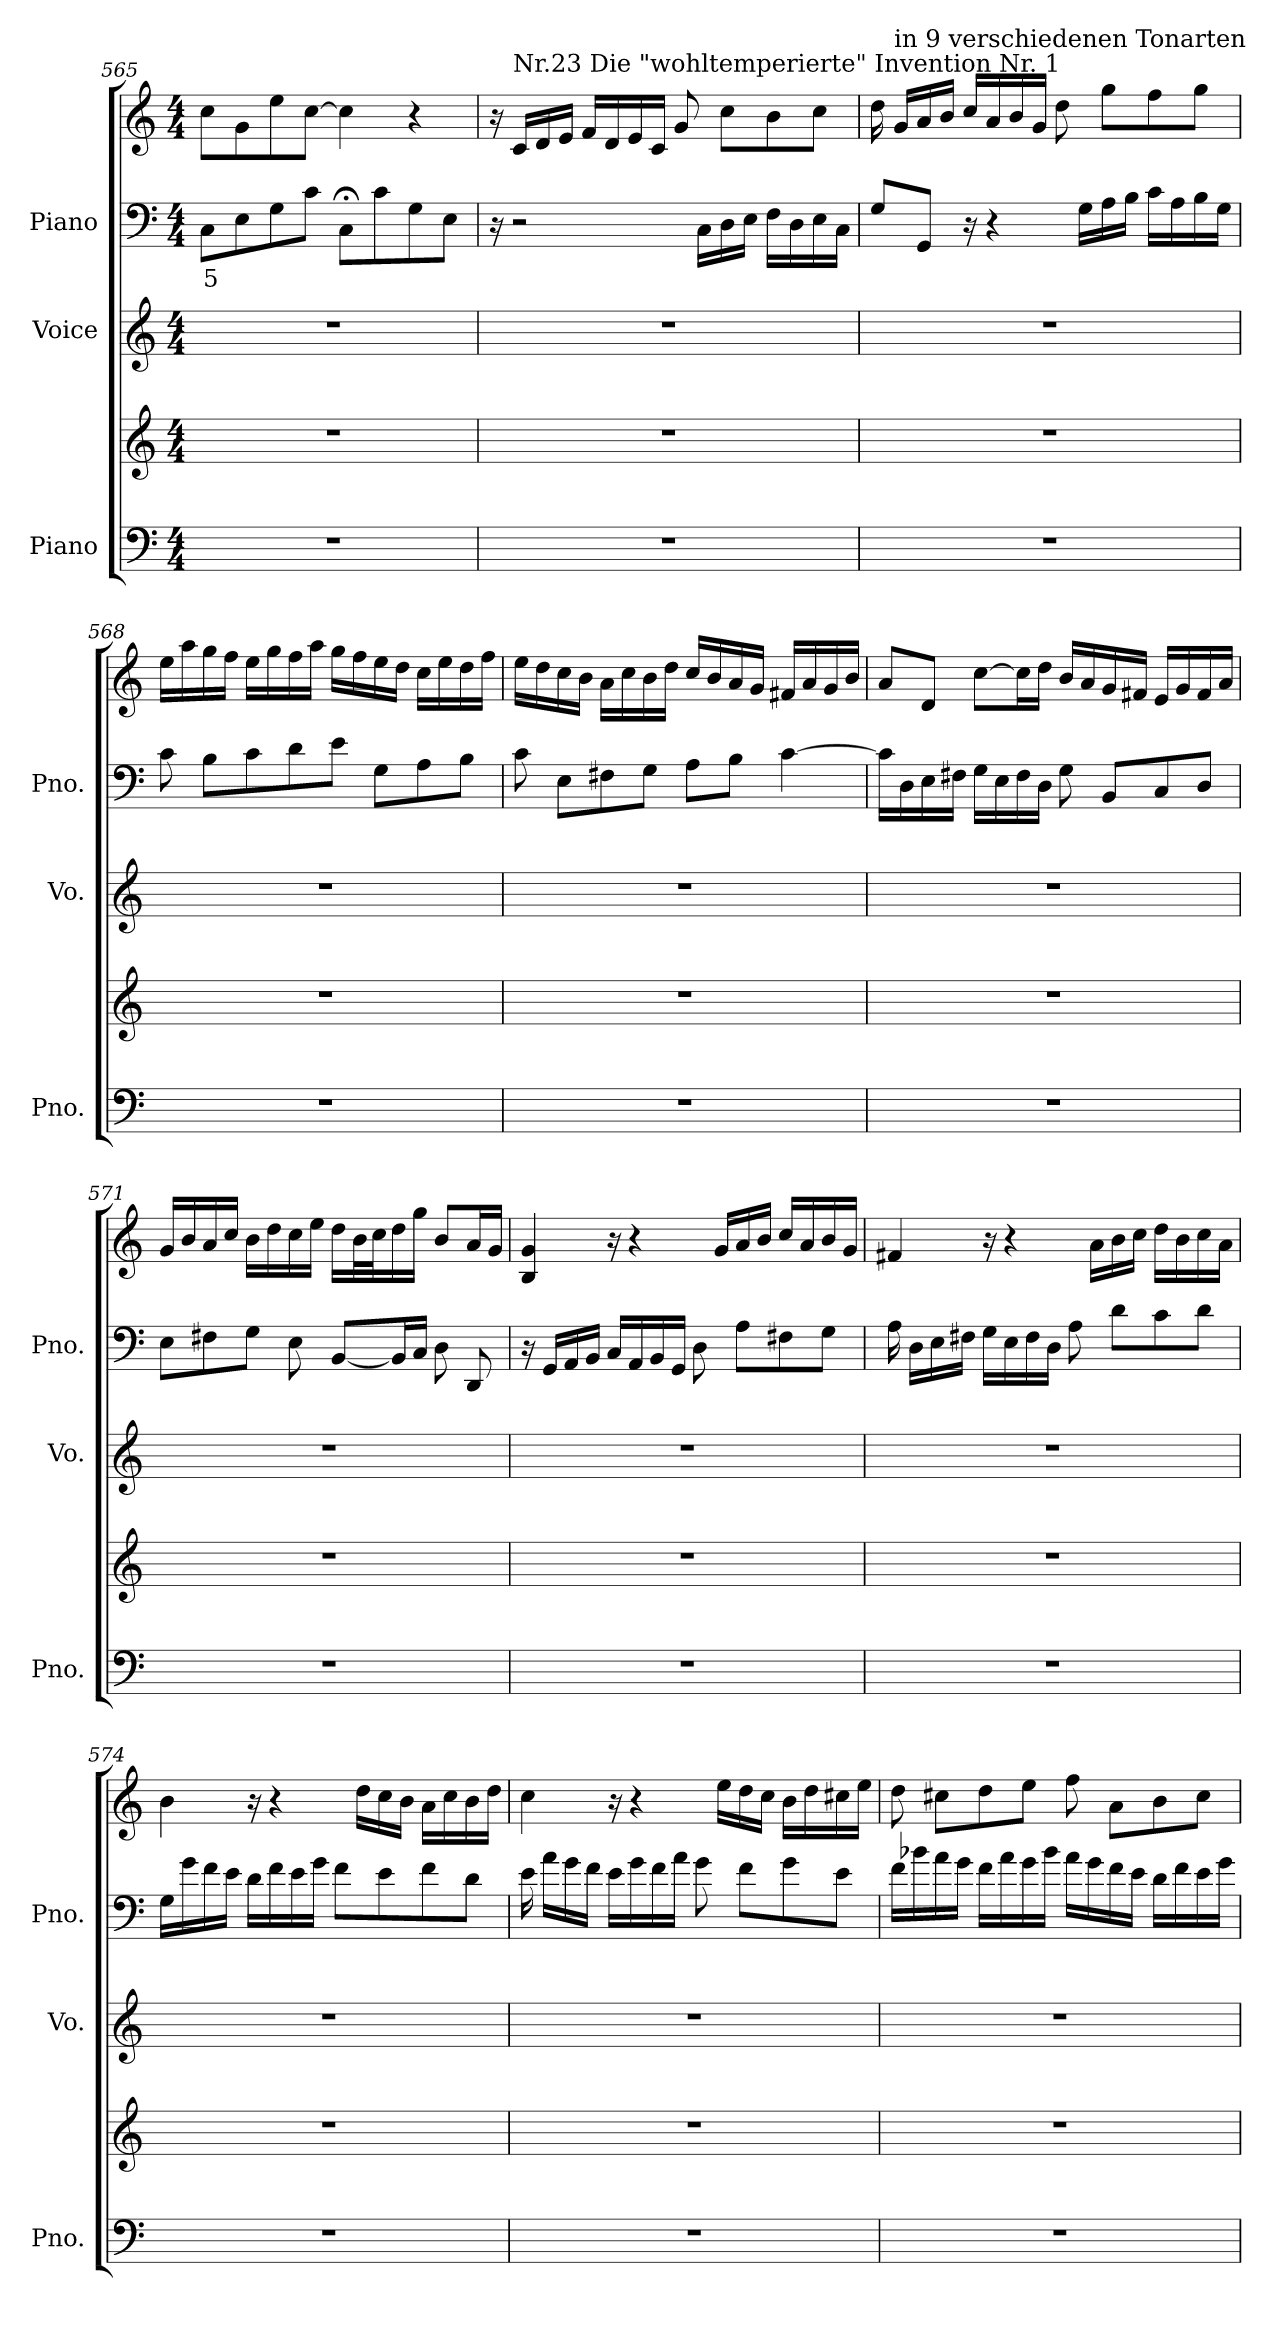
**kern	**kern	**kern	**kern	**text	**kern
*part3	*part3	*part2	*part1	*part1	*part1
*staff5	*staff4	*staff3	*staff2	*staff2	*staff1
*I"Piano	*	*I"Voice	*I"Piano	*	*
*I'Pno.	*	*I'Vo.	*I'Pno.	*	*
!!LO:LB:g=z
*clefF4	*clefG2	*clefG2	*clefF4	*	*clefG2
*k[]	*k[]	*k[]	*k[]	*	*k[]
*M4/4	*M4/4	*M4/4	*M4/4	*	*M4/4
=565	=565	=565	=565	=565	=565
!	!	!	!	!LO:LY:b	!
1r	1r	1r	8C\L	5	8cc\L
.	.	.	8E\	.	8g\
.	.	.	8G\	.	8ee\
.	.	.	8c\J	.	[8cc\J
.	.	.	8C;<\L	.	4cc\]
.	.	.	8c\	.	.
.	.	.	8G\	.	4r
.	.	.	8E\J	.	.
!!LO:PB:g=z
=566	=566	=566	=566	=566	=566
1r	1r	1r	16r	.	16r
!	!	!	!	!	!LO:TX:a:t=Nr.23 Die "wohltemperierte" Invention Nr. 1
.	.	.	2r	.	16c/LL
.	.	.	.	.	16d/
.	.	.	.	.	16e/JJ
.	.	.	.	.	16f/LL
.	.	.	.	.	16d/
.	.	.	.	.	16e/
.	.	.	.	.	16c/JJ
.	.	.	.	.	8g/
.	.	.	16C\LL	.	.
.	.	.	16D\	.	8cc\L
.	.	.	16E\JJ	.	.
.	.	.	16F\LL	.	8b\
.	.	.	16D\	.	.
.	.	.	16E\	.	8cc\J
.	.	.	16C\JJ	.	.
=567	=567	=567	=567	=567	=567
1r	1r	1r	8G/L	.	16dd\
!	!	!	!	!	!LO:TX:a:t=in 9 verschiedenen Tonarten
.	.	.	.	.	16g/LL
.	.	.	8GG/J	.	16a/
.	.	.	.	.	16b/JJ
.	.	.	16r	.	16cc/LL
.	.	.	4r	.	16a/
.	.	.	.	.	16b/
.	.	.	.	.	16g/JJ
.	.	.	.	.	8dd\
.	.	.	16G\LL	.	.
.	.	.	16A\	.	8gg\L
.	.	.	16B\JJ	.	.
.	.	.	16c\LL	.	8ff\
.	.	.	16A\	.	.
.	.	.	16B\	.	8gg\J
.	.	.	16G\JJ	.	.
=568	=568	=568	=568	=568	=568
1r	1r	1r	8c\	.	16ee\LL
.	.	.	.	.	16aa\
.	.	.	8B\L	.	16gg\
.	.	.	.	.	16ff\JJ
.	.	.	8c\	.	16ee\LL
.	.	.	.	.	16gg\
.	.	.	8d\	.	16ff\
.	.	.	.	.	16aa\JJ
.	.	.	8e\J	.	16gg\LL
.	.	.	.	.	16ff\
.	.	.	8G\L	.	16ee\
.	.	.	.	.	16dd\JJ
.	.	.	8A\	.	16cc\LL
.	.	.	.	.	16ee\
.	.	.	8B\J	.	16dd\
.	.	.	.	.	16ff\JJ
!!LO:LB:g=z
=569	=569	=569	=569	=569	=569
1r	1r	1r	8c\	.	16ee\LL
.	.	.	.	.	16dd\
.	.	.	8E\L	.	16cc\
.	.	.	.	.	16b\JJ
.	.	.	8F#X\	.	16a\LL
.	.	.	.	.	16cc\
.	.	.	8G\J	.	16b\
.	.	.	.	.	16dd\JJ
.	.	.	8A\L	.	16cc/LL
.	.	.	.	.	16b/
.	.	.	8B\J	.	16a/
.	.	.	.	.	16g/JJ
.	.	.	[4c\	.	16f#X/LL
.	.	.	.	.	16a/
.	.	.	.	.	16g/
.	.	.	.	.	16b/JJ
=570	=570	=570	=570	=570	=570
1r	1r	1r	16c\LL]	.	8a/L
.	.	.	16D\	.	.
.	.	.	16E\	.	8d/J
.	.	.	16F#X\JJ	.	.
.	.	.	16G\LL	.	[8cc\L
.	.	.	16E\	.	.
.	.	.	16F#\	.	16cc\L]
.	.	.	16D\JJ	.	16dd\JJ
.	.	.	8G\	.	16b/LL
.	.	.	.	.	16a/
.	.	.	8BB/L	.	16g/
.	.	.	.	.	16f#X/JJ
.	.	.	8C/	.	16e/LL
.	.	.	.	.	16g/
.	.	.	8D/J	.	16f#/
.	.	.	.	.	16a/JJ
!!LO:LB:g=z
=571	=571	=571	=571	=571	=571
1r	1r	1r	8E\L	.	16g/LL
.	.	.	.	.	16b/
.	.	.	8F#X\	.	16a/
.	.	.	.	.	16cc/JJ
.	.	.	8G\J	.	16b\LL
.	.	.	.	.	16dd\
.	.	.	8E\	.	16cc\
.	.	.	.	.	16ee\JJ
.	.	.	[8BB/L	.	16dd\LL
.	.	.	.	.	32b\L
.	.	.	.	.	32cc\J
.	.	.	16BB/L]	.	16dd\
.	.	.	16C/JJ	.	16gg\JJ
.	.	.	8D\	.	8b/L
.	.	.	8DD/	.	16a/L
.	.	.	.	.	16g/JJ
=572	=572	=572	=572	=572	=572
1r	1r	1r	16r	.	4B/ 4g/
.	.	.	16GG/LL	.	.
.	.	.	16AA/	.	.
.	.	.	16BB/JJ	.	.
.	.	.	16C/LL	.	16r
.	.	.	16AA/	.	4r
.	.	.	16BB/	.	.
.	.	.	16GG/JJ	.	.
.	.	.	8D\	.	.
.	.	.	.	.	16g/LL
.	.	.	8A\L	.	16a/
.	.	.	.	.	16b/JJ
.	.	.	8F#X\	.	16cc/LL
.	.	.	.	.	16a/
.	.	.	8G\J	.	16b/
.	.	.	.	.	16g/JJ
=573	=573	=573	=573	=573	=573
1r	1r	1r	16A\	.	4f#X/
.	.	.	16D\LL	.	.
.	.	.	16E\	.	.
.	.	.	16F#X\JJ	.	.
.	.	.	16G\LL	.	16r
.	.	.	16E\	.	4r
.	.	.	16F#\	.	.
.	.	.	16D\JJ	.	.
.	.	.	8A\	.	.
.	.	.	.	.	16a\LL
.	.	.	8d\L	.	16b\
.	.	.	.	.	16cc\JJ
.	.	.	8c\	.	16dd\LL
.	.	.	.	.	16b\
.	.	.	8d\J	.	16cc\
.	.	.	.	.	16a\JJ
!!LO:LB:g=z
=574	=574	=574	=574	=574	=574
1r	1r	1r	16G\LL	.	4b\
.	.	.	16g\	.	.
.	.	.	16f\	.	.
.	.	.	16e\JJ	.	.
.	.	.	16d\LL	.	16r
.	.	.	16f\	.	4r
.	.	.	16e\	.	.
.	.	.	16g\JJ	.	.
.	.	.	8f\L	.	.
.	.	.	.	.	16dd\LL
.	.	.	8e\	.	16cc\
.	.	.	.	.	16b\JJ
.	.	.	8f\	.	16a\LL
.	.	.	.	.	16cc\
.	.	.	8d\J	.	16b\
.	.	.	.	.	16dd\JJ
=575	=575	=575	=575	=575	=575
1r	1r	1r	16e\	.	4cc\
.	.	.	16a\LL	.	.
.	.	.	16g\	.	.
.	.	.	16f\JJ	.	.
.	.	.	16e\LL	.	16r
.	.	.	16g\	.	4r
.	.	.	16f\	.	.
.	.	.	16a\JJ	.	.
.	.	.	8g\	.	.
.	.	.	.	.	16ee\LL
.	.	.	8f\L	.	16dd\
.	.	.	.	.	16cc\JJ
.	.	.	8g\	.	16b\LL
.	.	.	.	.	16dd\
.	.	.	8e\J	.	16cc#X\
.	.	.	.	.	16ee\JJ
!!LO:LB:g=z
=576	=576	=576	=576	=576	=576
1r	1r	1r	16f\LL	.	8dd\
.	.	.	16b-X\	.	.
.	.	.	16a\	.	8cc#X\L
.	.	.	16g\JJ	.	.
.	.	.	16f\LL	.	8dd\
.	.	.	16a\	.	.
.	.	.	16g\	.	8ee\J
.	.	.	16b-\JJ	.	.
.	.	.	16a\LL	.	8ff\
.	.	.	16g\	.	.
.	.	.	16f\	.	8a\L
.	.	.	16e\JJ	.	.
.	.	.	16d\LL	.	8b\
.	.	.	16f\	.	.
.	.	.	16e\	.	8cc#\J
.	.	.	16g\JJ	.	.
=	=	=	=	=	=
*-	*-	*-	*-	*-	*-
